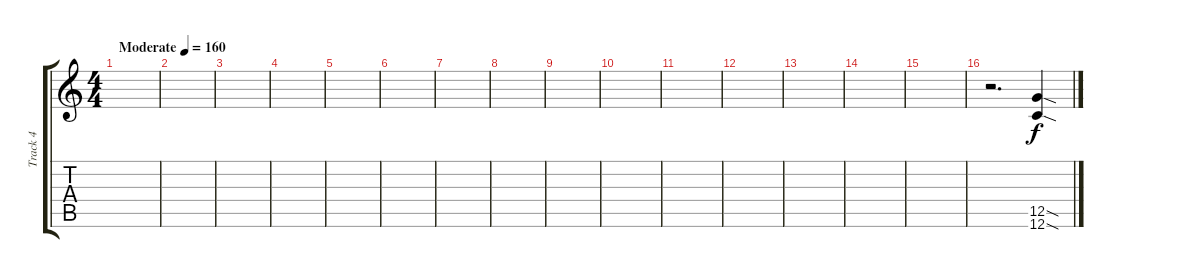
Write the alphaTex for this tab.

\track ("Track 4" "Track 4") {instrument distortionguitar}
\staff {score tabs}
\tuning (D4 A3 F3 C3 G2 C2) {hide}
\ts (4 4)
\tempo (160 "Moderate")
\clef g2
\ks c
|
|
|
|
|
|
|
|
|
|
|
|
|
|
|
r.2{d} (12.5{sod} 12.6{sod}).4
